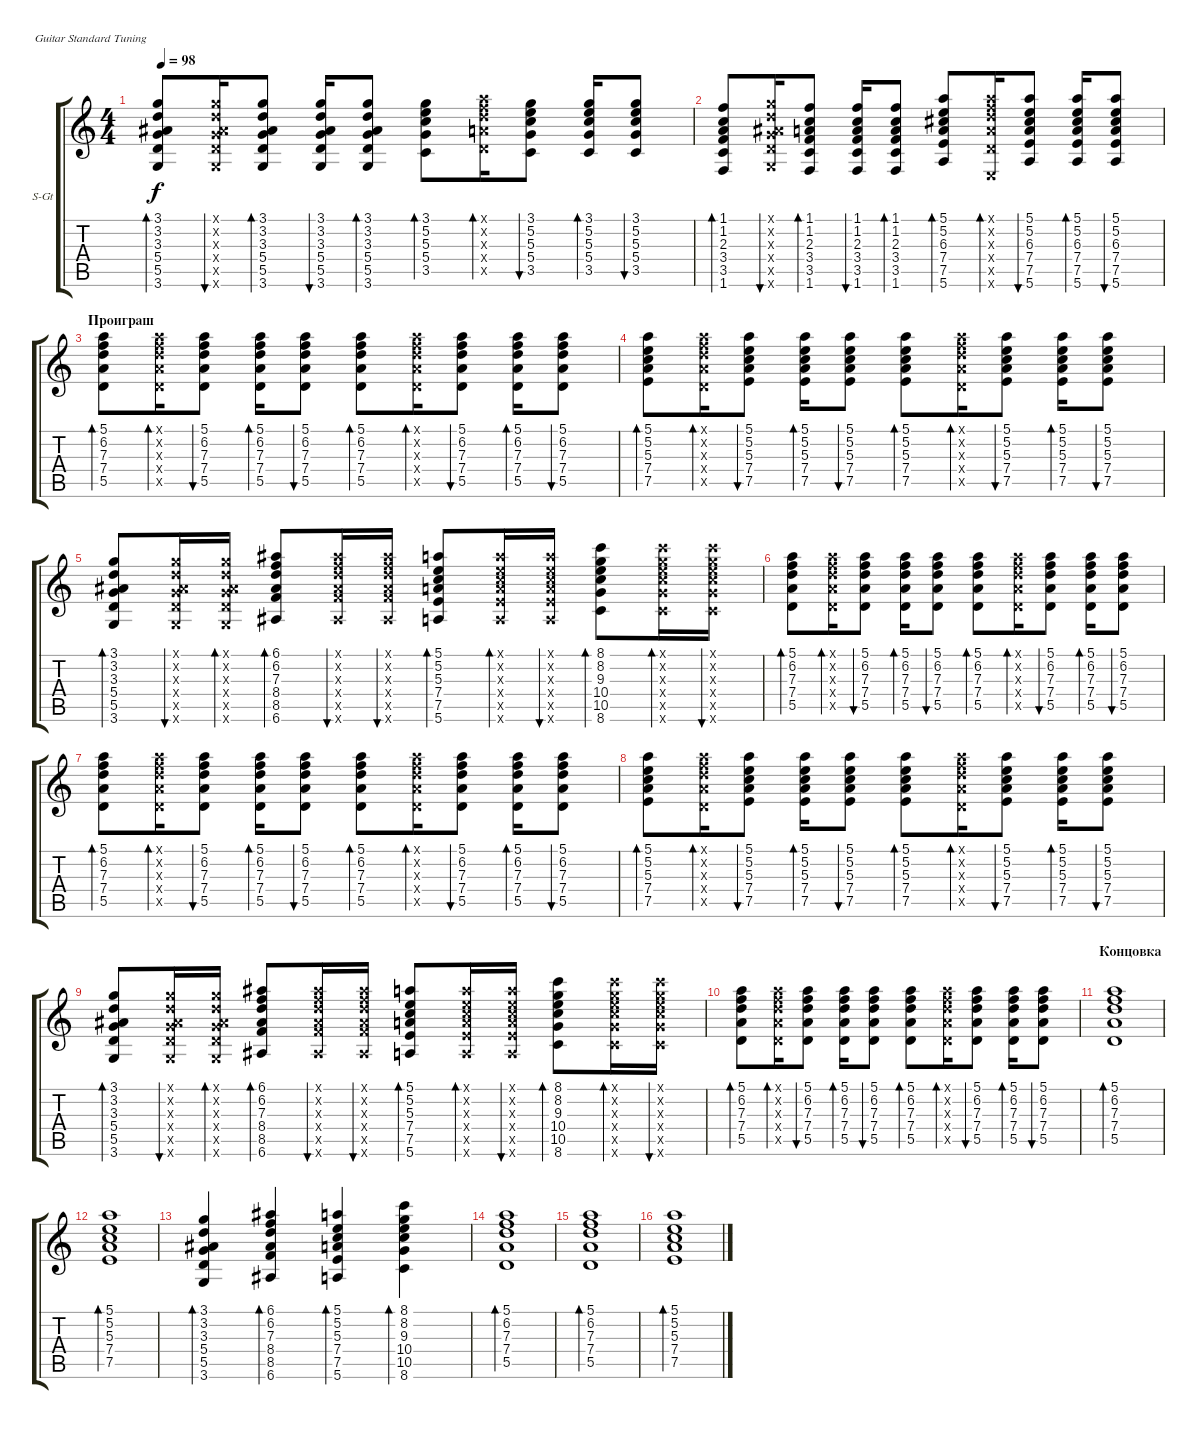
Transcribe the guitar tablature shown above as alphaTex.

\defaultSystemsLayout 4
\bracketExtendMode groupsimilarinstruments
\firstSystemTrackNameOrientation horizontal
\otherSystemsTrackNameOrientation horizontal
\track ("В. Бутусов (гитара)" "S-Gt") {instrument acousticguitarsteel}
\staff {score tabs}
\tuning (E4 B3 G3 D3 A2 E2)
\ts (4 4)
\tempo 98
\clef g2
\ks c
(3.6 5.5 5.4 3.3 3.2 3.1).8{bd 30 dy f} (3.6{x} 5.5{x} 5.4{x} 3.3{x} 3.2{x} 3.1{x}).16{bu 30} (3.6 5.5 5.4 3.3 3.2 3.1).8{bd 30} (3.6 5.5 5.4 3.3 3.2 3.1).16{bu 30} (3.6 5.5 5.4 3.3 3.2 3.1).8{bd 30} (3.5 5.4 5.3 5.2 3.1).8{bd 30} (5.5{x} 7.4{x} 7.3{x} 6.2{x} 5.1{x}).16{bd 30} (3.5 5.4 5.3 5.2 3.1).8{bu 31} (3.5 5.4 5.3 5.2 3.1).16{bd 30} (3.5 5.4 5.3 5.2 3.1).8{bu 31} |
(1.6 3.5 3.4 2.3 1.2 1.1).8{bd 30} (3.6{x} 5.5{x} 5.4{x} 3.3{x} 3.2{x} 3.1{x}).16{bu 30} (1.6 3.5 3.4 2.3 1.2 1.1).8{bd 30} (1.6 3.5 3.4 2.3 1.2 1.1).16{bu 30} (1.6 3.5 3.4 2.3 1.2 1.1).8{bd 30} (7.5 7.4 6.3 5.2 5.1 5.6).8{bd 30} (5.5{x} 7.4{x} 7.3{x} 6.2{x} 5.1{x} 0.6{x}).16{bd 30} (7.5 7.4 6.3 5.2 5.1 5.6).8{bu 31} (7.5 7.4 6.3 5.2 5.1 5.6).16{bd 30} (7.5 7.4 6.3 5.2 5.1 5.6).8{bu 31} |
\section ("" "Проиграш")
(5.5 7.4 7.3 6.2 5.1).8{bd 30} (5.5{x} 7.4{x} 7.3{x} 6.2{x} 5.1{x}).16{bd 30} (5.5 7.4 7.3 6.2 5.1).8{bu 31} (5.5 7.4 7.3 6.2 5.1).16{bd 30} (5.5 7.4 7.3 6.2 5.1).8{bu 31} (5.5 7.4 7.3 6.2 5.1).8{bd 30} (5.5{x} 7.4{x} 7.3{x} 6.2{x} 5.1{x}).16{bd 30} (5.5 7.4 7.3 6.2 5.1).8{bu 31} (5.5 7.4 7.3 6.2 5.1).16{bd 30} (5.5 7.4 7.3 6.2 5.1).8{bu 31} |
(7.5 7.4 5.3 5.2 5.1).8{bd 30} (5.5{x} 7.4{x} 7.3{x} 6.2{x} 5.1{x}).16{bd 30} (7.5 7.4 5.3 5.2 5.1).8{bu 31} (7.5 7.4 5.3 5.2 5.1).16{bd 30} (7.5 7.4 5.3 5.2 5.1).8{bu 31} (7.5 7.4 5.3 5.2 5.1).8{bd 30} (5.5{x} 7.4{x} 7.3{x} 6.2{x} 5.1{x}).16{bd 30} (7.5 7.4 5.3 5.2 5.1).8{bu 31} (7.5 7.4 5.3 5.2 5.1).16{bd 30} (7.5 7.4 5.3 5.2 5.1).8{bu 31} |
(3.6 5.5 5.4 3.3 3.2 3.1).8{bd 30} (3.6{x} 5.5{x} 5.4{x} 3.3{x} 3.2{x} 3.1{x}).16{bu 30} (3.6{x} 5.5{x} 5.4{x} 3.3{x} 3.2{x} 3.1{x}).16{bd 30} (6.6 8.5 8.4 7.3 6.2 6.1).8{bd 30} (6.6{x} 8.5{x} 8.4{x} 7.3{x} 6.2{x} 6.1{x}).16{bu 30} (6.6{x} 8.5{x} 8.4{x} 7.3{x} 6.2{x} 6.1{x}).16{bu 30} (5.6 7.5 7.4 5.3 5.1 5.2).8{bd 30} (5.6{x} 7.5{x} 7.4{x} 5.3{x} 5.1{x} 5.2{x}).16{bd 30} (5.6{x} 7.5{x} 7.4{x} 5.3{x} 5.1{x} 5.2{x}).16{bu 30} (8.6 10.5 10.4 9.3 8.2 8.1).8{bd 30} (8.6{x} 10.5{x} 10.4{x} 9.3{x} 8.2{x} 8.1{x}).16{bd 30} (8.6{x} 10.5{x} 10.4{x} 9.3{x} 8.2{x} 8.1{x}).16{bu 30} |
(5.5 7.4 7.3 6.2 5.1).8{bd 30} (5.5{x} 7.4{x} 7.3{x} 6.2{x} 5.1{x}).16{bd 30} (5.5 7.4 7.3 6.2 5.1).8{bu 31} (5.5 7.4 7.3 6.2 5.1).16{bd 30} (5.5 7.4 7.3 6.2 5.1).8{bu 31} (5.5 7.4 7.3 6.2 5.1).8{bd 30} (5.5{x} 7.4{x} 7.3{x} 6.2{x} 5.1{x}).16{bd 30} (5.5 7.4 7.3 6.2 5.1).8{bu 31} (5.5 7.4 7.3 6.2 5.1).16{bd 30} (5.5 7.4 7.3 6.2 5.1).8{bu 31} |
(5.5 7.4 7.3 6.2 5.1).8{bd 30} (5.5{x} 7.4{x} 7.3{x} 6.2{x} 5.1{x}).16{bd 30} (5.5 7.4 7.3 6.2 5.1).8{bu 31} (5.5 7.4 7.3 6.2 5.1).16{bd 30} (5.5 7.4 7.3 6.2 5.1).8{bu 31} (5.5 7.4 7.3 6.2 5.1).8{bd 30} (5.5{x} 7.4{x} 7.3{x} 6.2{x} 5.1{x}).16{bd 30} (5.5 7.4 7.3 6.2 5.1).8{bu 31} (5.5 7.4 7.3 6.2 5.1).16{bd 30} (5.5 7.4 7.3 6.2 5.1).8{bu 31} |
(7.5 7.4 5.3 5.2 5.1).8{bd 30} (5.5{x} 7.4{x} 7.3{x} 6.2{x} 5.1{x}).16{bd 30} (7.5 7.4 5.3 5.2 5.1).8{bu 31} (7.5 7.4 5.3 5.2 5.1).16{bd 30} (7.5 7.4 5.3 5.2 5.1).8{bu 31} (7.5 7.4 5.3 5.2 5.1).8{bd 30} (5.5{x} 7.4{x} 7.3{x} 6.2{x} 5.1{x}).16{bd 30} (7.5 7.4 5.3 5.2 5.1).8{bu 31} (7.5 7.4 5.3 5.2 5.1).16{bd 30} (7.5 7.4 5.3 5.2 5.1).8{bu 31} |
(3.6 5.5 5.4 3.3 3.2 3.1).8{bd 30} (3.6{x} 5.5{x} 5.4{x} 3.3{x} 3.2{x} 3.1{x}).16{bu 30} (3.6{x} 5.5{x} 5.4{x} 3.3{x} 3.2{x} 3.1{x}).16{bd 30} (6.6 8.5 8.4 7.3 6.2 6.1).8{bd 30} (6.6{x} 8.5{x} 8.4{x} 7.3{x} 6.2{x} 6.1{x}).16{bu 30} (6.6{x} 8.5{x} 8.4{x} 7.3{x} 6.2{x} 6.1{x}).16{bu 30} (5.6 7.5 7.4 5.3 5.1 5.2).8{bd 30} (5.6{x} 7.5{x} 7.4{x} 5.3{x} 5.1{x} 5.2{x}).16{bd 30} (5.6{x} 7.5{x} 7.4{x} 5.3{x} 5.1{x} 5.2{x}).16{bu 30} (8.6 10.5 10.4 9.3 8.2 8.1).8{bd 30} (8.6{x} 10.5{x} 10.4{x} 9.3{x} 8.2{x} 8.1{x}).16{bd 30} (8.6{x} 10.5{x} 10.4{x} 9.3{x} 8.2{x} 8.1{x}).16{bu 30} |
(5.5 7.4 7.3 6.2 5.1).8{bd 30} (5.5{x} 7.4{x} 7.3{x} 6.2{x} 5.1{x}).16{bd 30} (5.5 7.4 7.3 6.2 5.1).8{bu 31} (5.5 7.4 7.3 6.2 5.1).16{bd 30} (5.5 7.4 7.3 6.2 5.1).8{bu 31} (5.5 7.4 7.3 6.2 5.1).8{bd 30} (5.5{x} 7.4{x} 7.3{x} 6.2{x} 5.1{x}).16{bd 30} (5.5 7.4 7.3 6.2 5.1).8{bu 31} (5.5 7.4 7.3 6.2 5.1).16{bd 30} (5.5 7.4 7.3 6.2 5.1).8{bu 31} |
\section ("" "Концовка")
(5.5 7.4 7.3 6.2 5.1).1{bd 39} |
(7.5 7.4 5.3 5.2 5.1).1{bd 36} |
(3.6 5.5 5.4 3.3 3.2 3.1).4{bd 36} (6.6 8.5 8.4 7.3 6.2 6.1).4{bd 36} (5.6 7.5 7.4 5.3 5.1 5.2).4{bd 36} (8.6 10.5 10.4 9.3 8.2 8.1).4{bd 36} |
(5.5 7.4 7.3 6.2 5.1).1{bd 33} |
(5.5 7.4 7.3 6.2 5.1).1{bd 39} |
(7.5 7.4 5.3 5.2 5.1).1{bd 36}
